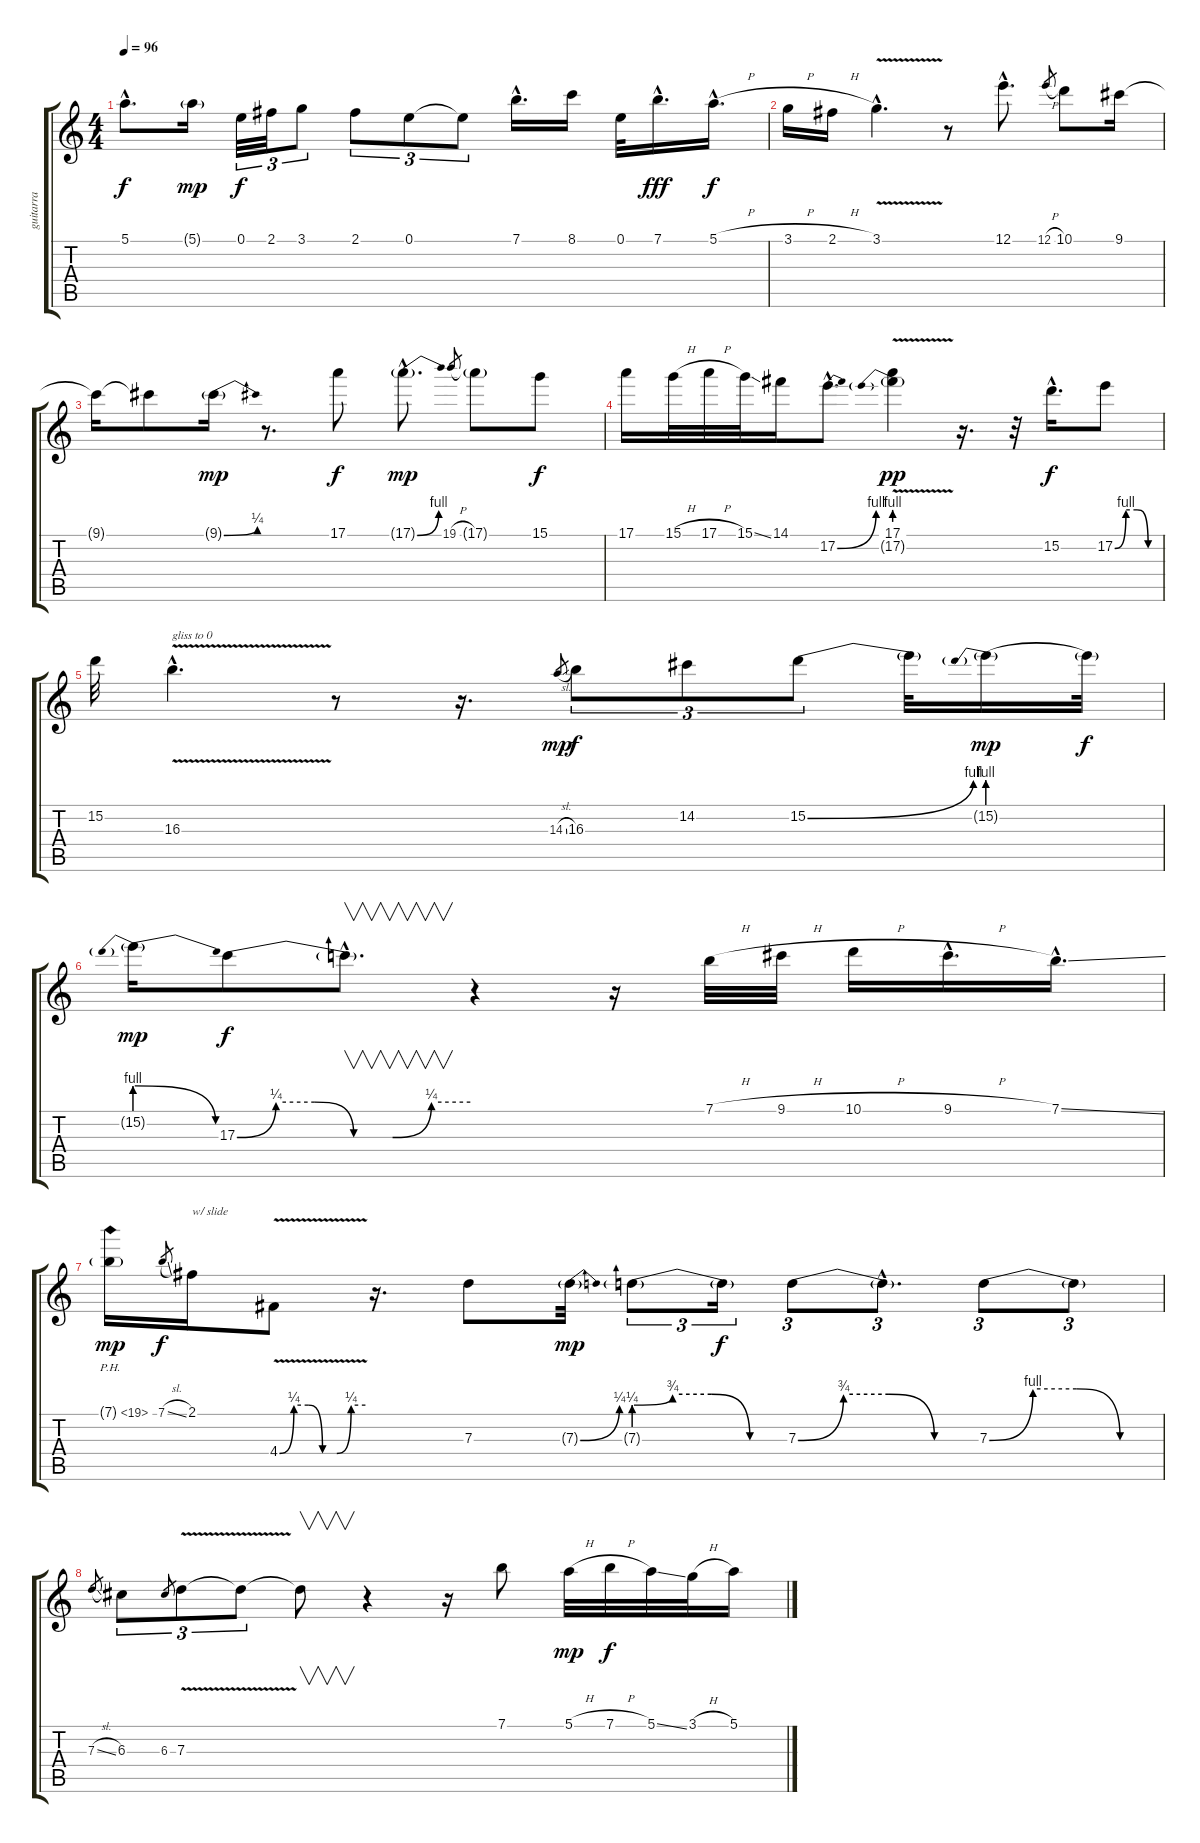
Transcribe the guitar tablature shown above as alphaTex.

\track ("guitarra" "guitarra") {instrument overdrivenguitar}
\staff {score tabs}
\tuning (E4 B3 G3 D3 A2 E2) {hide}
\ts (4 4)
\tempo 96
\clef g2
\ks c
5.1{hac t}.8{d dy f} 5.1{g}.16{dy mp} 0.1.32{tu (3 2) dy f} 2.1.32{tu (3 2)} 3.1.8{tu (3 2)} 2.1.8{tu (3 2)} 0.1.8{tu (3 2)} 0.1{t}.8{tu (3 2)} 7.1{hac}.16{d} 8.1.16 0.1.32 7.1{hac}.16{d dy fff} 5.1{h hac}.16{d dy f} |
3.1{h}.16 2.1{h}.16 3.1{v hac}.4{d} r.8 12.1{hac}.8{d} 12.1{h}.8{gr} 10.1.8 9.1.16 |
9.1{t}.16 9.1{t}.8 9.1{be (bend 0 0 60 1) g}.16{dy mp} r.8{d} 17.1.8{dy f} 17.1{be (bend 0 0 60 4) g hac}.8{d dy mp} 19.1{h}.8{gr} 17.1{g}.8 15.1.8{dy f} |
17.1.16 15.1{h}.32 17.1{h}.32 15.1{ss}.32 14.1.16 17.2{be (bend 0 0 60 4) hac}.8{d} (17.1 17.2{be (prebend 0 4 60 4) v g}).4{dy pp} r.16{d} r.32 15.2{hac}.16{d dy f} 17.2{be (custom 0 0 15 4 30 4 45 0 60 0)}.8 |
15.2.32 16.3{v hac}.4{d txt "gliss to 0"} r.8 r.16{d} 14.3{sl}.8{gr dy mp} 16.3.8{tu (3 2) dy f} 14.2.8{tu (3 2)} 15.2{be (bend 0 0 60 4)}.8{tu (3 2)} 15.2{t}.32 15.2{be (prebend 0 4 60 4) g}.16{dy mp} 15.2{t}.32{dy f} |
15.2{be (prebendrelease 0 4 60 0) g}.16{dy mp} 17.3{be (custom 0 0 10 1 20 1 30 0 40 0 50 1 60 1)}.8{dy f} 17.3{hac t}.8{v d} r.4 r.16 7.1{h}.32 9.1{h}.32 10.1{h}.16 9.1{h hac}.16{d} 7.1{ss hac}.16{d} |
7.1{ph 12 g}.16{dy mp} 7.1{sl}.8{gr dy f} 2.1.16{txt "w/ slide"} 4.4{be (custom 0 0 10 1 20 1 30 0 40 0 50 1 60 1) v}.8 r.16{d} 7.3.8 7.3{be (bend 0 0 60 1) g}.32{dy mp} 7.3{be (custom 0 1 15 3 30 3 45 0 60 0) g}.8{tu (3 2)} 7.3{t}.16{tu (3 2) dy f} 7.3{be (custom 0 0 15 3 30 3 45 0 60 0)}.8{tu (3 2)} 7.3{hac t}.8{d tu (3 2)} 7.3{be (custom 0 0 15 4 30 4 45 0 60 0)}.8{tu (3 2)} 7.3{t}.8{tu (3 2)} |
7.3{sl}.8{gr} 6.3.8{tu (3 2)} 6.3.8{gr} 7.3{v}.8{tu (3 2)} 7.3{t}.8{tu (3 2)} 7.3{t}.8{v} r.4 r.16 7.1.8 5.1{h}.32{dy mp} 7.1{h}.32{dy f} 5.1{ss}.32 3.1{h}.32 5.1.16
